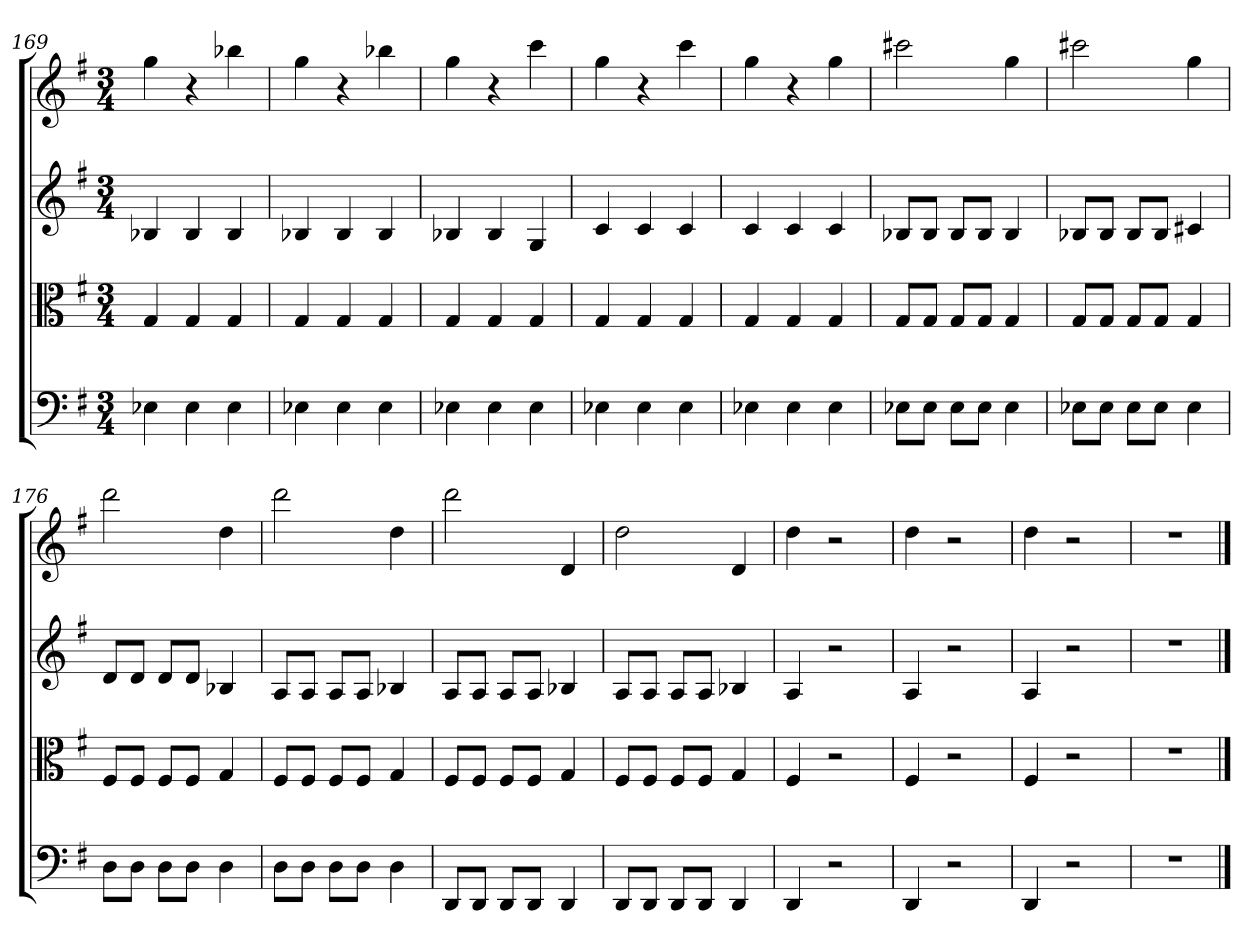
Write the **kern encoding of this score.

**kern	**kern	**kern	**kern
*part4	*part3	*part2	*part1
*staff4	*staff3	*staff2	*staff1
*clefF4	*clefC3	*	*
*k[f#]	*k[f#]	*k[f#]	*k[f#]
*G:	*G:	*G:	*G:
*M3/4	*M3/4	*M3/4	*M3/4
=169	=169	=169	=169
4E-X	4G	4B-X	4gg
4E-	4G	4B-	4r
4E-	4G	4B-	4bb-X
=170	=170	=170	=170
4E-X	4G	4B-X	4gg
4E-	4G	4B-	4r
4E-	4G	4B-	4bb-X
=171	=171	=171	=171
4E-X	4G	4B-X	4gg
4E-	4G	4B-	4r
4E-	4G	4G	4ccc
=172	=172	=172	=172
4E-X	4G	4c	4gg
4E-	4G	4c	4r
4E-	4G	4c	4ccc
=173	=173	=173	=173
4E-X	4G	4c	4gg
4E-	4G	4c	4r
4E-	4G	4c	4gg
=174	=174	=174	=174
8E-X\L	8G/L	8B-XL	2ccc#X
8E-\J	8G/J	8B-J	.
8E-\L	8G/L	8B-L	.
8E-\J	8G/J	8B-J	.
4E-	4G	4B-	4gg
=175	=175	=175	=175
8E-X\L	8G/L	8B-XL	2ccc#X
8E-\J	8G/J	8B-J	.
8E-\L	8G/L	8B-L	.
8E-\J	8G/J	8B-J	.
4E-	4G	4c#X	4gg
=176	=176	=176	=176
8D\L	8F#/L	8dL	2ddd
8D\J	8F#/J	8dJ	.
8D\L	8F#/L	8dL	.
8D\J	8F#/J	8dJ	.
4D	4G	4B-X	4dd
=177	=177	=177	=177
8D\L	8F#/L	8AL	2ddd
8D\J	8F#/J	8AJ	.
8D\L	8F#/L	8AL	.
8D\J	8F#/J	8AJ	.
4D	4G	4B-X	4dd
=178	=178	=178	=178
8DD/L	8F#/L	8AL	2ddd
8DD/J	8F#/J	8AJ	.
8DD/L	8F#/L	8AL	.
8DD/J	8F#/J	8AJ	.
4DD	4G	4B-X	4d
=179	=179	=179	=179
8DD/L	8F#/L	8AL	2dd
8DD/J	8F#/J	8AJ	.
8DD/L	8F#/L	8AL	.
8DD/J	8F#/J	8AJ	.
4DD	4G	4B-X	4d
=180	=180	=180	=180
4DD	4F#	4A	4dd
2r	2r	2r	2r
=181	=181	=181	=181
4DD	4F#	4A	4dd
2r	2r	2r	2r
=182	=182	=182	=182
4DD	4F#	4A	4dd
2r	2r	2r	2r
=183	=183	=183	=183
2.r	2.r	2.r	2.r
==	==	==	==
*-	*-	*-	*-
